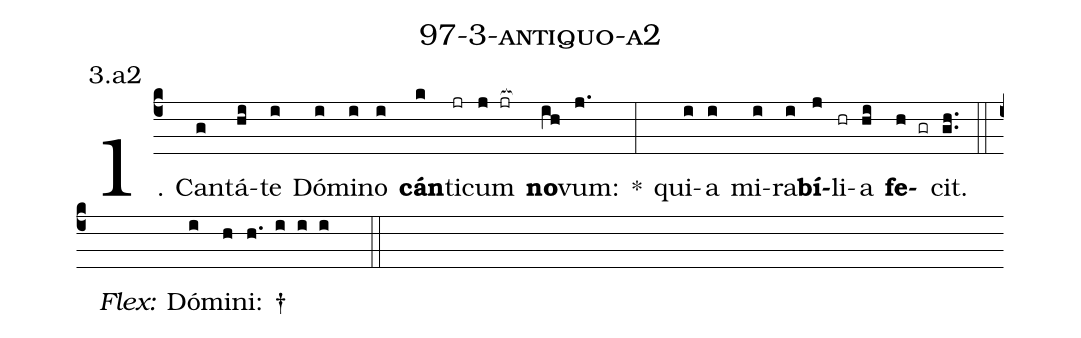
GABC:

name: 97-3-antiquo-a2;
annotation: 3.a2;
%%
(c4)1. Can(g)tá(hi)te(i) Dó(i)mi(i)no(i) <b>cán</b>(k)ti(jr)cum(j jr[ocb:1{]) <b>no</b>(ih[ocb:0}])vum:(j.) *(:) qui(i)a(i) mi(i)ra(i)<b>bí</b>(j)li(hr)a(hi) <b>fe</b>(h gr)cit.(gh..) (::)
<i>Flex:</i>()  Dó(i)mi(h)ni: †(h. i i i  ::)
